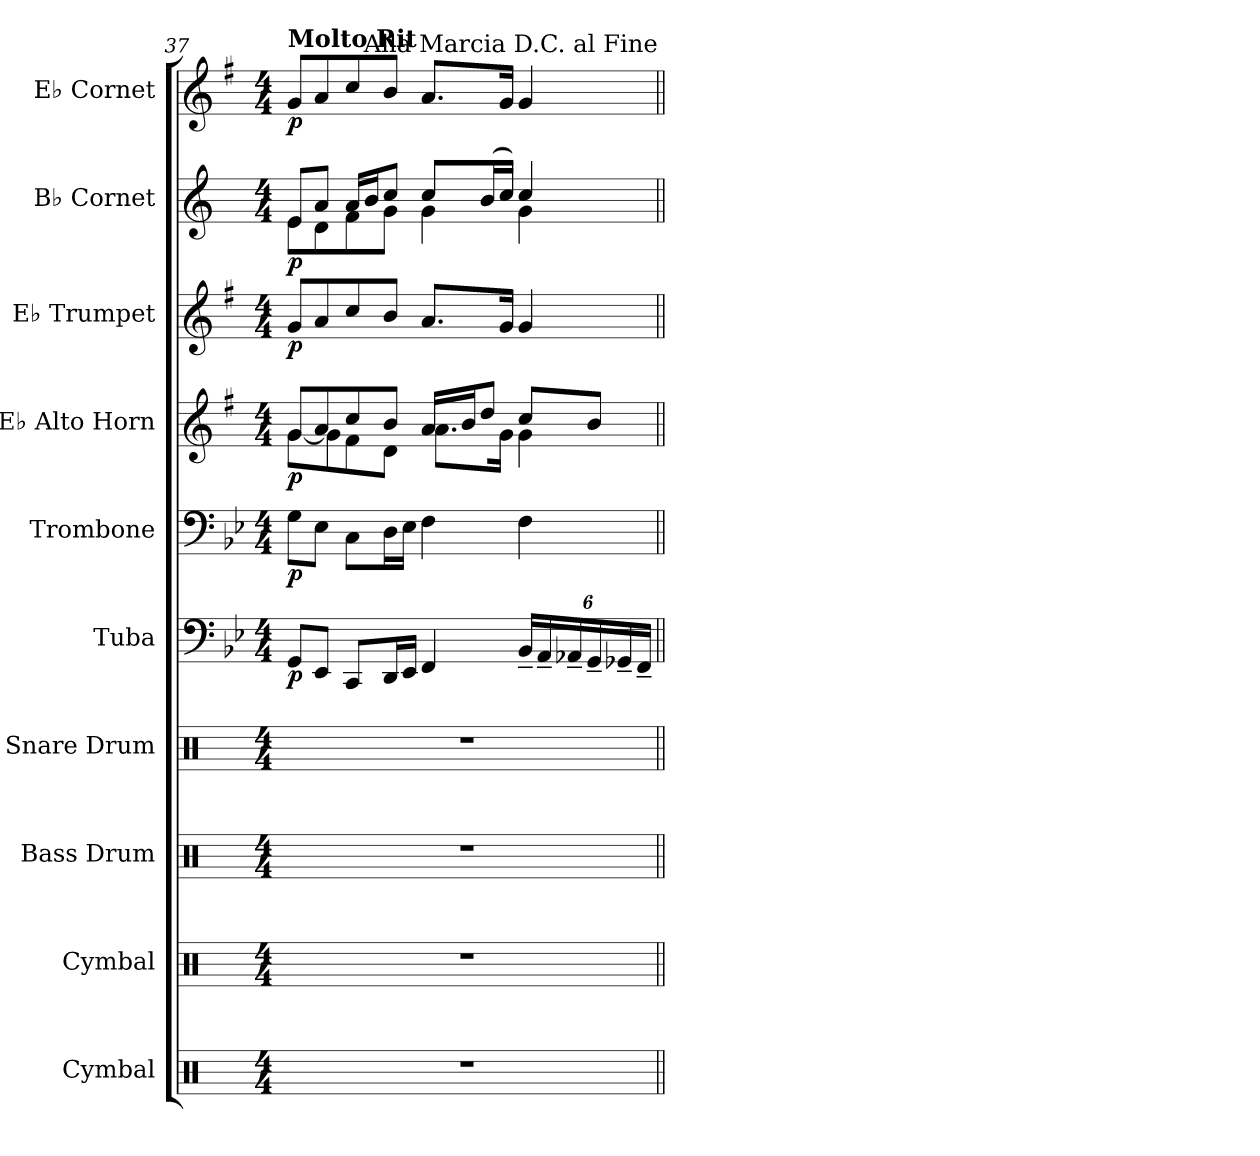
**kern	**kern	**kern	**kern	**kern	**dynam	**kern	**dynam	**kern	**dynam	**kern	**dynam	**kern	**dynam	**kern	**dynam
*part10	*part9	*part8	*part7	*part6	*part6	*part5	*part5	*part4	*part4	*part3	*part3	*part2	*part2	*part1	*part1
*staff10	*staff9	*staff8	*staff7	*staff6	*staff6	*staff5	*staff5	*staff4	*staff4	*staff3	*staff3	*staff2	*staff2	*staff1	*staff1
*I"Cymbal	*I"Cymbal	*I"Bass Drum	*I"Snare Drum	*I"Tuba	*	*I"Trombone	*	*I"E♭ Alto Horn	*	*I"E♭ Trumpet	*	*I"B♭ Cornet	*	*I"E♭ Cornet	*
*I'Cym.	*I'Cym.	*I'B. Dr.	*I'Sn. Dr.	*I'Tba.	*	*I'Tbn.	*	*I'Hn.	*	*I'E♭ Tpt.	*	*I'B♭ Cnt.	*	*I'E♭ Cornet	*
*clefX	*clefX	*clefX	*clefX	*clefF4	*	*clefF4	*	*clefG2	*	*clefG2	*	*clefG2	*	*clefG2	*
*	*	*	*	*	*	*	*	*ITrd5c9	*	*ITrd-2c-3	*	*ITrd1c2	*	*ITrd-2c-3	*
*k[]	*k[]	*k[]	*k[]	*k[b-e-]	*	*k[b-e-]	*	*k[b-e-]	*	*k[b-e-]	*	*k[b-e-]	*	*k[b-e-]	*
*M4/4	*M4/4	*M4/4	*M4/4	*M4/4	*	*M4/4	*	*M4/4	*	*M4/4	*	*M4/4	*	*M4/4	*
=37	=37	=37	=37	=37	=37	=37	=37	=37	=37	=37	=37	=37	=37	=37	=37
*	*	*	*	*	*	*	*	*^	*	*	*	*^	*	*	*
!	!	!	!	!	!	!	!	!	!	!	!	!	!	!	!	!LO:TX:a:B:t=Molto Rit	!
!	!	!	!	!	!LO:DY:b	!	!LO:DY:b	!	!	!LO:DY:b	!	!LO:DY:b	!	!	!LO:DY:b	!	!LO:DY:b
1r	1r	1r	1r	8GG/L	p	8G\L	p	8B-/L	[8B-\L	p	8b-/L	p	8d/L	8d\L	p	8b-/L	p
*	*	*	*	*	*	*	*	*	*	*	*	*	*	*	*	*MM27	*
.	.	.	.	8EE-/J	.	8E-\J	.	8c/	8B-\]	.	8cc/	.	8g/J	8c\	.	8cc/	.
*	*	*	*	*	*	*	*	*	*	*	*	*	*	*	*	*MM25	*
.	.	.	.	8CC/L	.	8C\L	.	8e-/	8A\	.	8ee-/	.	16g/LL	8e-\	.	8ee-/	.
.	.	.	.	.	.	.	.	.	.	.	.	.	16a/J	.	.	.	.
*	*	*	*	*	*	*	*	*	*	*	*	*	*	*	*	*MM20	*
.	.	.	.	16DD/L	.	16D\L	.	8d/J	8F\J	.	8dd/J	.	8b-/J	8f\J	.	8dd/J	.
.	.	.	.	16EE-/JJ	.	16E-\JJ	.	.	.	.	.	.	.	.	.	.	.
*	*	*	*	*	*	*	*	*	*	*	*	*	*	*	*	*MM16	*
.	.	.	.	4FF/	.	4F\	.	16c/LL	8.c\L	.	8.cc/L	.	8b-/L	4f\	.	8.cc/L	.
.	.	.	.	.	.	.	.	16d/J	.	.	.	.	.	.	.	.	.
.	.	.	.	.	.	.	.	8f/J	.	.	.	.	(16a/L	.	.	.	.
*	*	*	*	*	*	*	*	*	*	*	*	*	*	*	*	*MM11	*
.	.	.	.	.	.	.	.	.	16B-\Jk	.	16b-/Jk	.	16b-/JJ)	.	.	16b-/Jk	.
*	*	*	*	*Xbrackettup	*	*	*	*	*	*	*	*	*	*	*	*	*
*	*	*	*	*	*	*	*	*	*	*	*	*	*	*	*	*MM10	*
.	.	.	.	24BB-~/LL	.	4F\	.	8e-/L	4B-\	.	4b-/	.	4b-/	4f\	.	4b-/	.
.	.	.	.	24AA~/	.	.	.	.	.	.	.	.	.	.	.	.	.
.	.	.	.	24AA-X~/	.	.	.	.	.	.	.	.	.	.	.	.	.
.	.	.	.	24GG~/	.	.	.	8d/J	.	.	.	.	.	.	.	.	.
.	.	.	.	24GG-X~/	.	.	.	.	.	.	.	.	.	.	.	.	.
.	.	.	.	24FF~/JJ	.	.	.	.	.	.	.	.	.	.	.	.	.
*	*	*	*	*	*	*	*	*v	*v	*	*	*	*v	*v	*	*	*
!	!	!	!	!	!	!	!	!	!	!	!	!	!	!LO:TX:a:t=Alla Marcia D.C. al Fine	!
=||	=||	=||	=||	=||	=||	=||	=||	=||	=||	=||	=||	=||	=||	=||	=||
*-	*-	*-	*-	*-	*-	*-	*-	*-	*-	*-	*-	*-	*-	*-	*-
